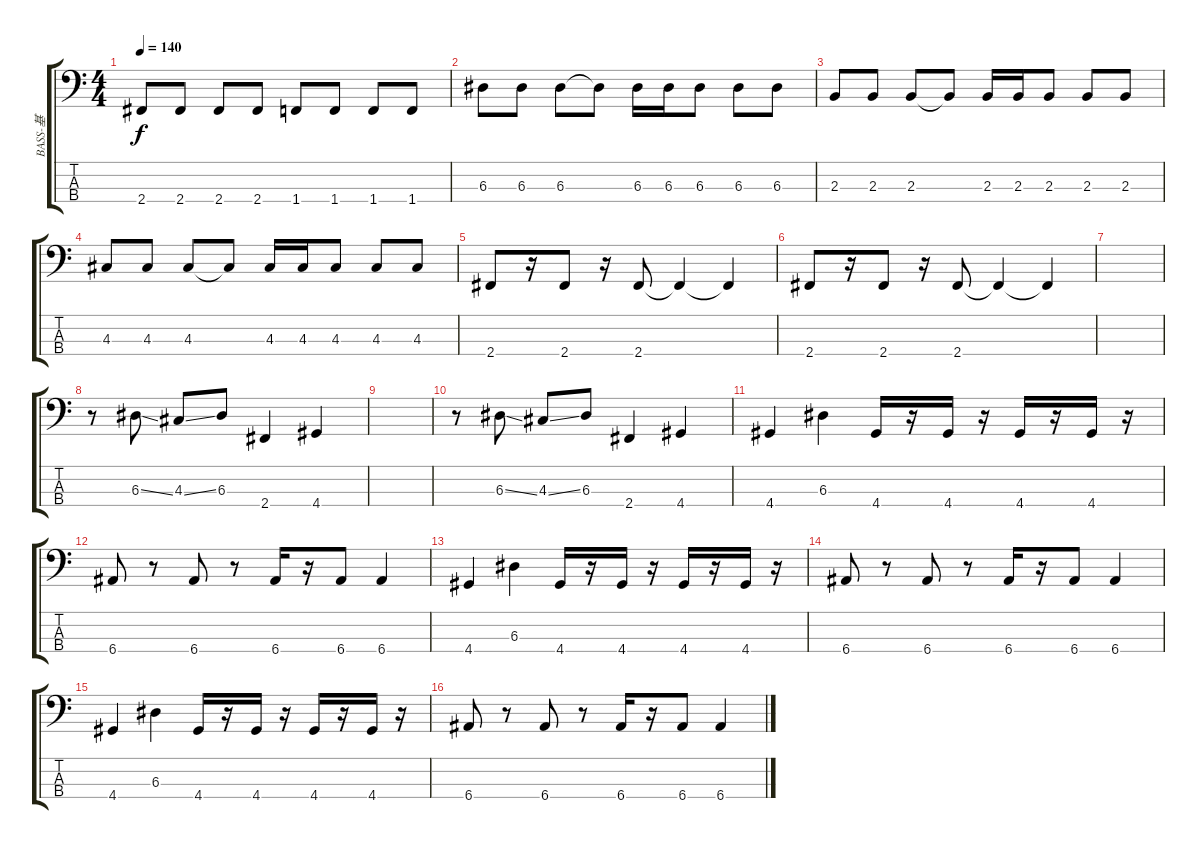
\track ("BASS-基" "BASS-基") {instrument electricbassfinger}
\staff {score tabs}
\tuning (G2 D2 A1 E1) {hide}
\ts (4 4)
\tempo 140
\clef f4
\ks c
2.4.8{dy f} 2.4.8 2.4.8 2.4.8 1.4.8 1.4.8 1.4.8 1.4.8 |
6.3.8 6.3.8 6.3.8 6.3{t}.8 6.3.16 6.3.16 6.3.8 6.3.8 6.3.8 |
2.3.8 2.3.8 2.3.8 2.3{t}.8 2.3.16 2.3.16 2.3.8 2.3.8 2.3.8 |
4.3.8 4.3.8 4.3.8 4.3{t}.8 4.3.16 4.3.16 4.3.8 4.3.8 4.3.8 |
2.4.8 r.16 2.4.8 r.16 2.4.8 2.4{t}.4 2.4{t}.4 |
2.4.8 r.16 2.4.8 r.16 2.4.8 2.4{t}.4 2.4{t}.4 |
|
r.8 6.3{ss}.8 4.3{ss}.8 6.3.8 2.4.4 4.4.4 |
|
r.8 6.3{ss}.8 4.3{ss}.8 6.3.8 2.4.4 4.4.4 |
4.4.4 6.3.4 4.4.16 r.16 4.4.16 r.16 4.4.16 r.16 4.4.16 r.16 |
6.4.8 r.8 6.4.8 r.8 6.4.16 r.16 6.4.8 6.4.4 |
4.4.4 6.3.4 4.4.16 r.16 4.4.16 r.16 4.4.16 r.16 4.4.16 r.16 |
6.4.8 r.8 6.4.8 r.8 6.4.16 r.16 6.4.8 6.4.4 |
4.4.4 6.3.4 4.4.16 r.16 4.4.16 r.16 4.4.16 r.16 4.4.16 r.16 |
6.4.8 r.8 6.4.8 r.8 6.4.16 r.16 6.4.8 6.4.4
